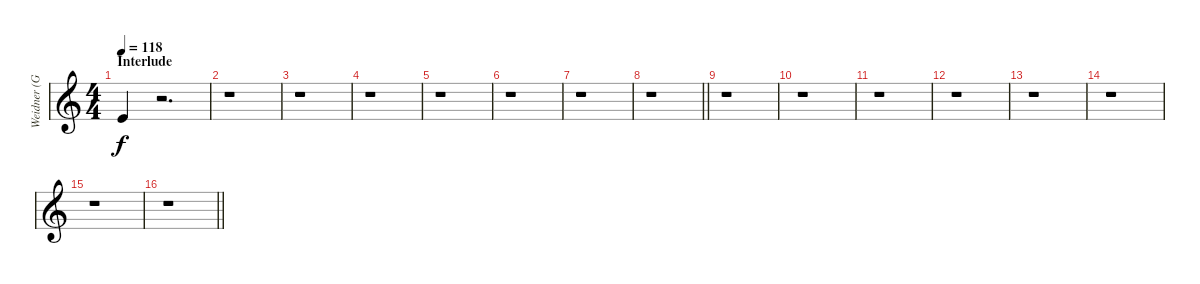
\track ("Weidner (Gesang)" "Weidner (G") {instrument lead2sawtooth}
\staff {score}
\tuning (E4 B3 G3 D3 A2 E2) {hide}
\ts (4 4)
\section ("" "Interlude")
\tempo 118
\clef g2
\ks c
0.1{t}.4{dy f} r.2{d} |
r.1 |
r.1 |
r.1 |
r.1 |
r.1 |
r.1 |
\barLineRight lightlight
r.1 |
r.1 |
r.1 |
r.1 |
r.1 |
r.1 |
r.1 |
r.1 |
\barLineRight lightlight
r.1
